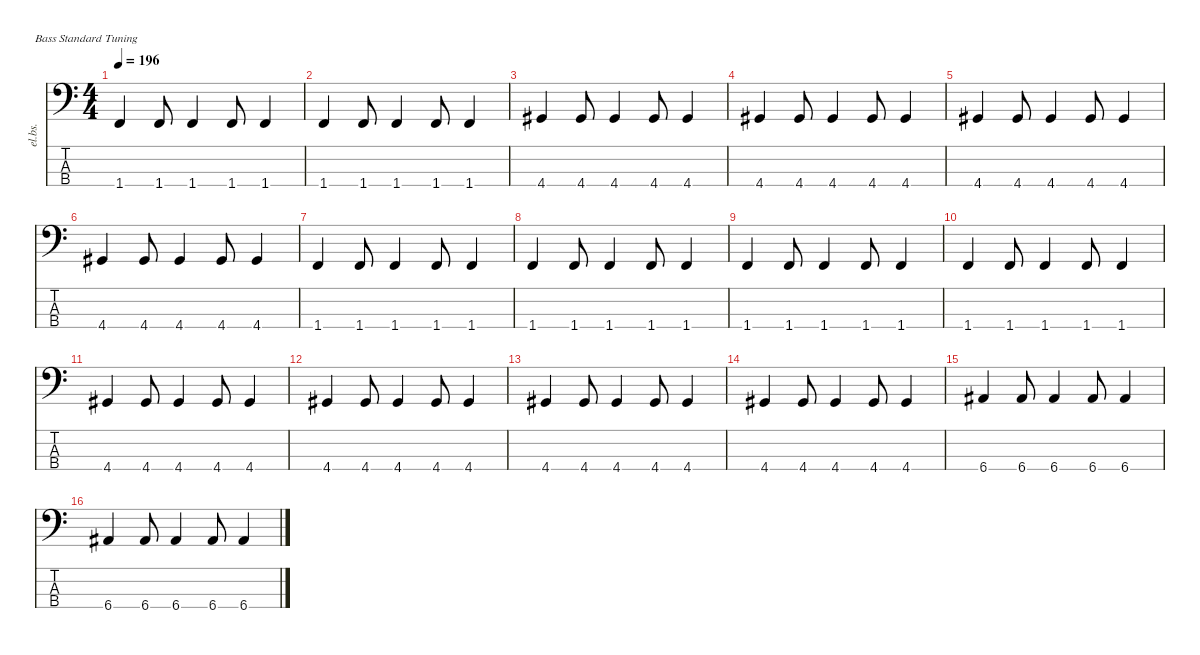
\defaultSystemsLayout 4
\hideDynamics
\bracketExtendMode nobrackets
\otherSystemsTrackNameOrientation horizontal
\track ("Bass" "el.bs.") {instrument electricbasspick}
\staff {score tabs}
\tuning (G2 D2 A1 E1)
\ts (4 4)
\tempo 196
\clef f4
\ks c
1.4.4{dy f beam Up} 1.4.8{beam Up} 1.4.4{beam Up} 1.4.8{beam Up} 1.4.4{beam Up} |
1.4.4{beam Up} 1.4.8{beam Up} 1.4.4{beam Up} 1.4.8{beam Up} 1.4.4{beam Up} |
4.4{acc #}.4{beam Up} 4.4{acc #}.8{beam Up} 4.4{acc #}.4{beam Up} 4.4{acc #}.8{beam Up} 4.4{acc #}.4{beam Up} |
4.4{acc #}.4{beam Up} 4.4{acc #}.8{beam Up} 4.4{acc #}.4{beam Up} 4.4{acc #}.8{beam Up} 4.4{acc #}.4{beam Up} |
4.4{acc #}.4{beam Up} 4.4{acc #}.8{beam Up} 4.4{acc #}.4{beam Up} 4.4{acc #}.8{beam Up} 4.4{acc #}.4{beam Up} |
4.4{acc #}.4{beam Up} 4.4{acc #}.8{beam Up} 4.4{acc #}.4{beam Up} 4.4{acc #}.8{beam Up} 4.4{acc #}.4{beam Up} |
1.4.4{beam Up} 1.4.8{beam Up} 1.4.4{beam Up} 1.4.8{beam Up} 1.4.4{beam Up} |
1.4.4{beam Up} 1.4.8{beam Up} 1.4.4{beam Up} 1.4.8{beam Up} 1.4.4{beam Up} |
1.4.4{beam Up} 1.4.8{beam Up} 1.4.4{beam Up} 1.4.8{beam Up} 1.4.4{beam Up} |
1.4.4{beam Up} 1.4.8{beam Up} 1.4.4{beam Up} 1.4.8{beam Up} 1.4.4{beam Up} |
4.4{acc #}.4{beam Up} 4.4{acc #}.8{beam Up} 4.4{acc #}.4{beam Up} 4.4{acc #}.8{beam Up} 4.4{acc #}.4{beam Up} |
4.4{acc #}.4{beam Up} 4.4{acc #}.8{beam Up} 4.4{acc #}.4{beam Up} 4.4{acc #}.8{beam Up} 4.4{acc #}.4{beam Up} |
4.4{acc #}.4{beam Up} 4.4{acc #}.8{beam Up} 4.4{acc #}.4{beam Up} 4.4{acc #}.8{beam Up} 4.4{acc #}.4{beam Up} |
4.4{acc #}.4{beam Up} 4.4{acc #}.8{beam Up} 4.4{acc #}.4{beam Up} 4.4{acc #}.8{beam Up} 4.4{acc #}.4{beam Up} |
6.4{acc #}.4{beam Up} 6.4{acc #}.8{beam Up} 6.4{acc #}.4{beam Up} 6.4{acc #}.8{beam Up} 6.4{acc #}.4{beam Up} |
6.4{acc #}.4{beam Up} 6.4{acc #}.8{beam Up} 6.4{acc #}.4{beam Up} 6.4{acc #}.8{beam Up} 6.4{acc #}.4{beam Up}
